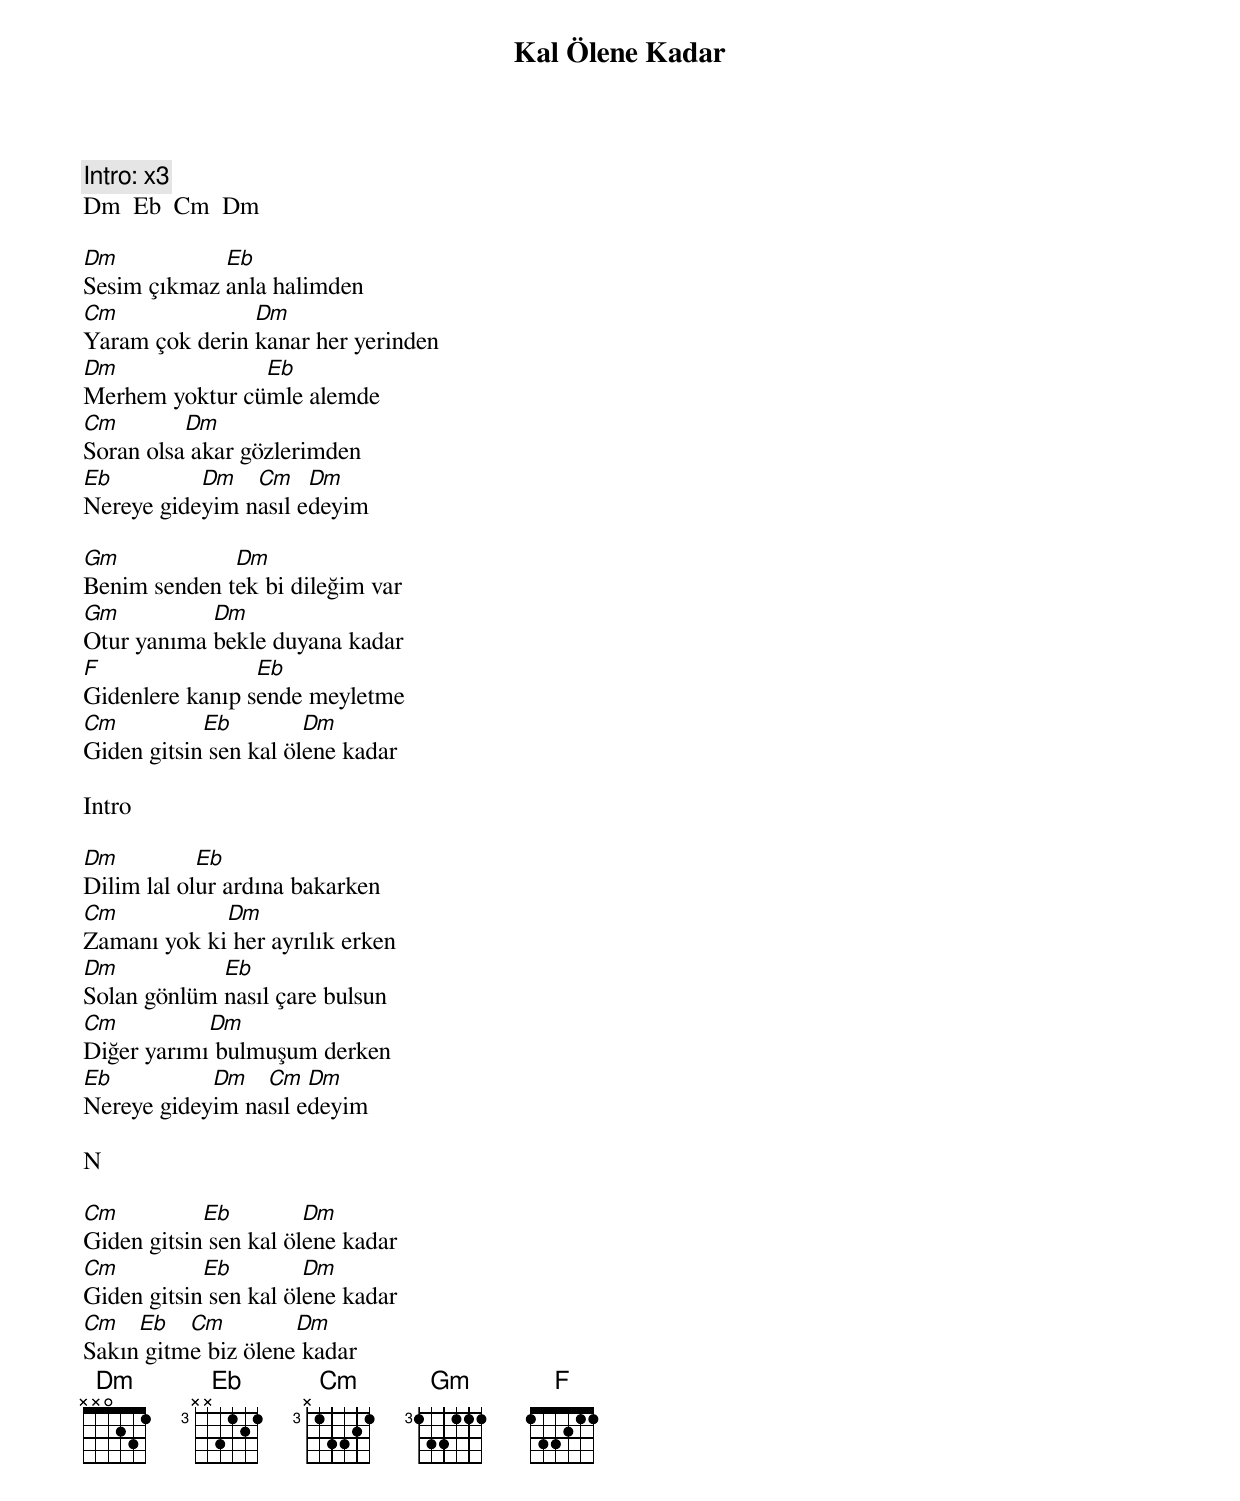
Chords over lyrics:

{title: Kal Ölene Kadar}
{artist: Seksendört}

Intro: x3
Dm  Eb  Cm  Dm

Dm           Eb
Sesim çıkmaz anla halimden
Cm              Dm
Yaram çok derin kanar her yerinden
Dm              Eb
Merhem yoktur cümle alemde
Cm        Dm
Soran olsa akar gözlerimden
Eb         Dm   Cm    Dm
Nereye gideyim nasıl edeyim

Gm            Dm
Benim senden tek bi dileğim var
Gm          Dm
Otur yanıma bekle duyana kadar
F                Eb
Gidenlere kanıp sende meyletme
Cm          Eb         Dm
Giden gitsin sen kal ölene kadar

Intro

Dm          Eb
Dilim lal olur ardına bakarken
Cm           Dm
Zamanı yok ki her ayrılık erken
Dm           Eb
Solan gönlüm nasıl çare bulsun
Cm          Dm
Diğer yarımı bulmuşum derken
Eb          Dm   Cm   Dm
Nereye gideyim nasıl edeyim

N

Cm          Eb         Dm
Giden gitsin sen kal ölene kadar
Cm          Eb         Dm
Giden gitsin sen kal ölene kadar
Cm   Eb   Cm         Dm
Sakın gitme biz ölene kadar
